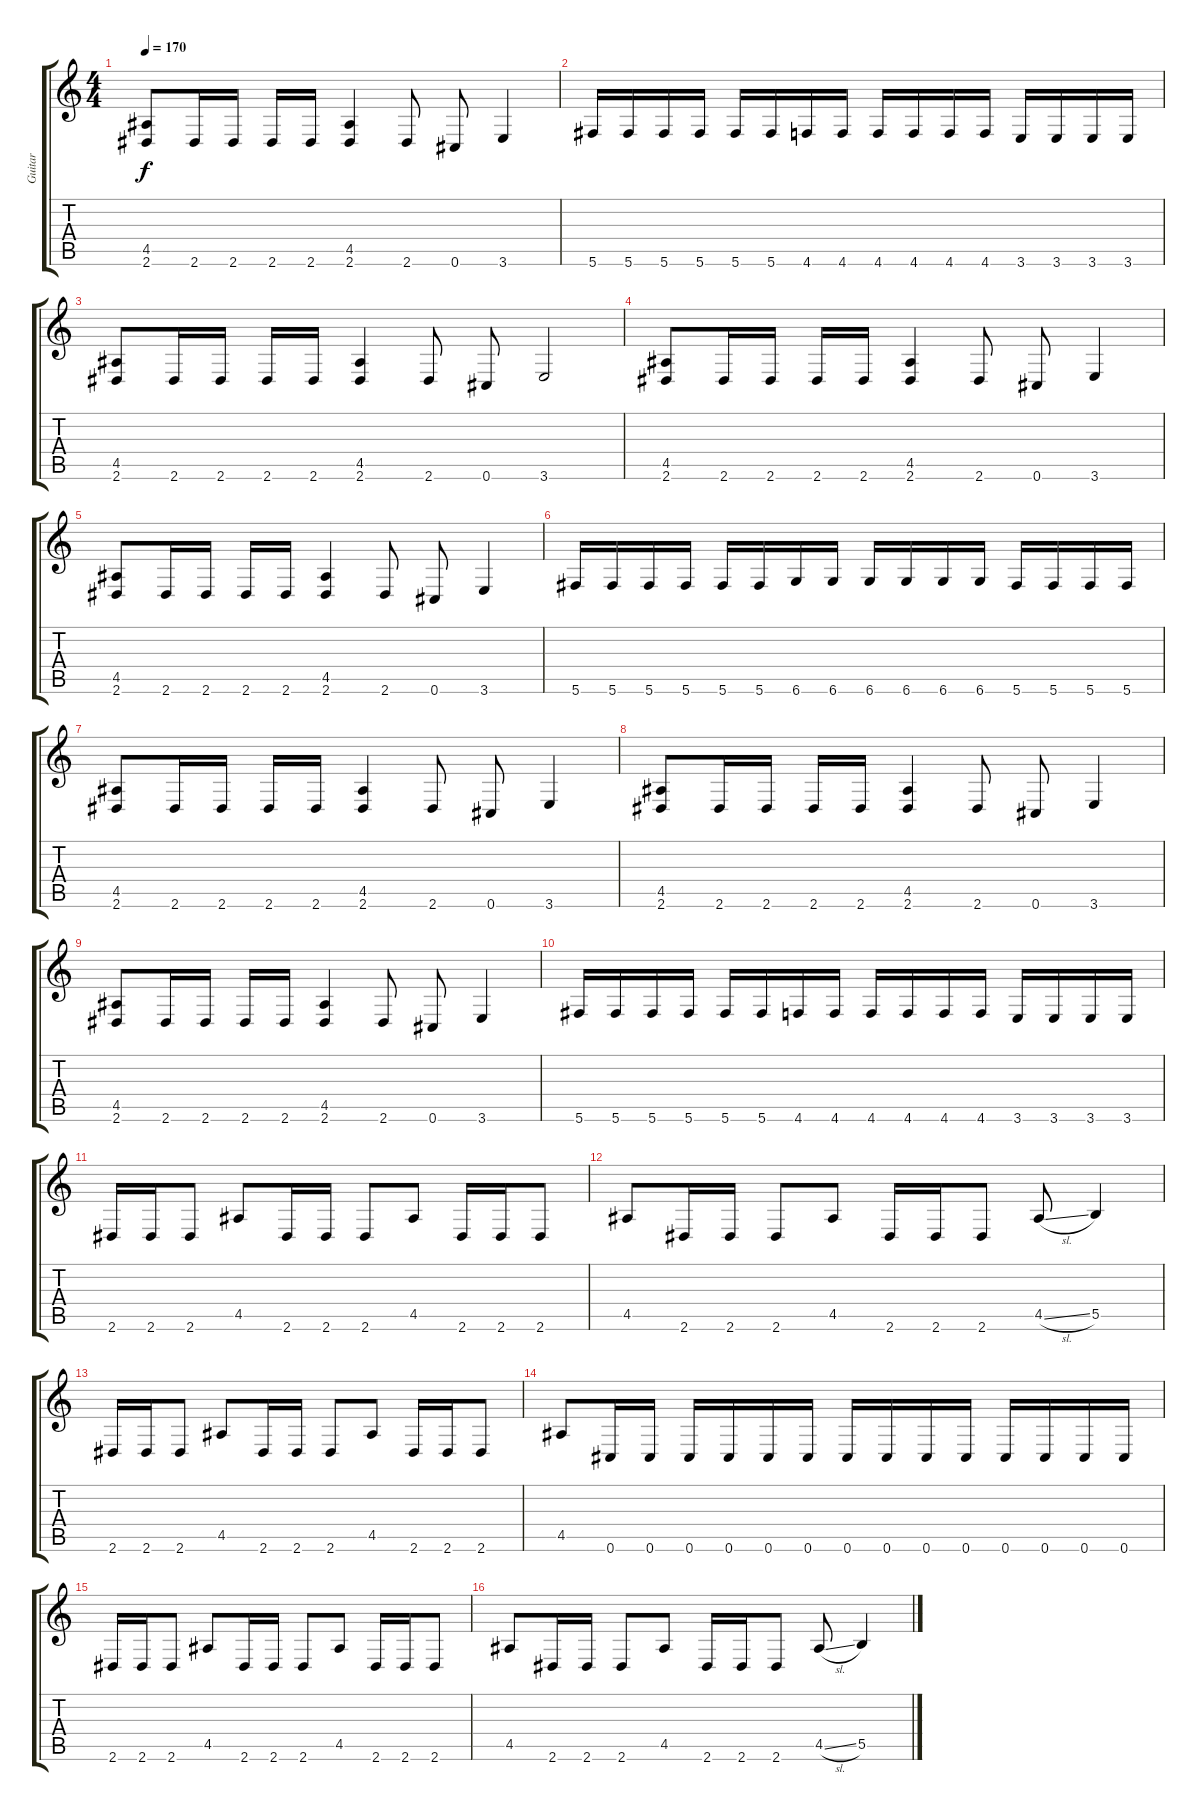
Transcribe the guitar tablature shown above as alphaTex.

\track ("Guitar" "Guitar") {instrument distortionguitar}
\staff {score tabs}
\tuning (Db4 Ab3 E3 B2 Gb2 Db2) {hide}
\ts (4 4)
\tempo 170
\clef g2
\ks c
(4.5 2.6).8{dy f} 2.6.16 2.6.16 2.6.16 2.6.16 (4.5 2.6).4 2.6.8 0.6.8 3.6.4 |
5.6.16 5.6.16 5.6.16 5.6.16 5.6.16 5.6.16 4.6.16 4.6.16 4.6.16 4.6.16 4.6.16 4.6.16 3.6.16 3.6.16 3.6.16 3.6.16 |
(4.5 2.6).8 2.6.16 2.6.16 2.6.16 2.6.16 (4.5 2.6).4 2.6.8 0.6.8 3.6.2 |
(4.5 2.6).8 2.6.16 2.6.16 2.6.16 2.6.16 (4.5 2.6).4 2.6.8 0.6.8 3.6.4 |
(4.5 2.6).8 2.6.16 2.6.16 2.6.16 2.6.16 (4.5 2.6).4 2.6.8 0.6.8 3.6.4 |
5.6.16 5.6.16 5.6.16 5.6.16 5.6.16 5.6.16 6.6.16 6.6.16 6.6.16 6.6.16 6.6.16 6.6.16 5.6.16 5.6.16 5.6.16 5.6.16 |
(4.5 2.6).8 2.6.16 2.6.16 2.6.16 2.6.16 (4.5 2.6).4 2.6.8 0.6.8 3.6.4 |
(4.5 2.6).8 2.6.16 2.6.16 2.6.16 2.6.16 (4.5 2.6).4 2.6.8 0.6.8 3.6.4 |
(4.5 2.6).8 2.6.16 2.6.16 2.6.16 2.6.16 (4.5 2.6).4 2.6.8 0.6.8 3.6.4 |
5.6.16 5.6.16 5.6.16 5.6.16 5.6.16 5.6.16 4.6.16 4.6.16 4.6.16 4.6.16 4.6.16 4.6.16 3.6.16 3.6.16 3.6.16 3.6.16 |
2.6.16 2.6.16 2.6.8 4.5.8 2.6.16 2.6.16 2.6.8 4.5.8 2.6.16 2.6.16 2.6.8 |
4.5.8 2.6.16 2.6.16 2.6.8 4.5.8 2.6.16 2.6.16 2.6.8 4.5{sl}.8 5.5.4 |
2.6.16 2.6.16 2.6.8 4.5.8 2.6.16 2.6.16 2.6.8 4.5.8 2.6.16 2.6.16 2.6.8 |
4.5.8 0.6.16 0.6.16 0.6.16 0.6.16 0.6.16 0.6.16 0.6.16 0.6.16 0.6.16 0.6.16 0.6.16 0.6.16 0.6.16 0.6.16 |
2.6.16 2.6.16 2.6.8 4.5.8 2.6.16 2.6.16 2.6.8 4.5.8 2.6.16 2.6.16 2.6.8 |
4.5.8 2.6.16 2.6.16 2.6.8 4.5.8 2.6.16 2.6.16 2.6.8 4.5{sl}.8 5.5.4
